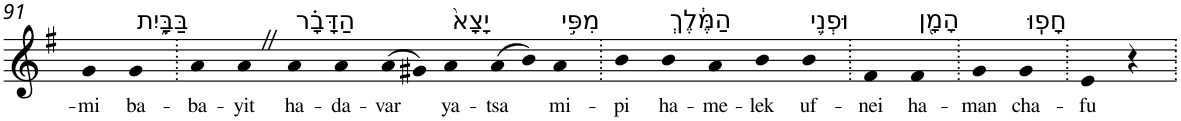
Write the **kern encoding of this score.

**kern	**text
*part1	*part1
*staff1	*staff1
*I"Piano	*
*I'Pno	*
!!LO:PB:g=z
*clefG2	*
*k[f#]	*
*G:	*
=91	=91
!	!LO:LY:b
4g	-mi
!LO:TX:a:t=בַּבָּ֑יִת	!
!	!LO:LY:b
4g	ba-
=92.	=92.
!	!LO:LY:b
4a	-ba-
!	!LO:LY:b
4aZ	-yit
!LO:TX:a:t=הַדָּבָ֗ר	!
!	!LO:LY:b
4a	ha-
!	!LO:LY:b
4a	-da-
!	!LO:LY:b
(>8a	-var
8g#X)	.
!LO:TX:a:t=יָצָא֙	!
!	!LO:LY:b
4a	ya-
!	!LO:LY:b
(>8a	-tsa
8b)	.
!LO:TX:a:t=מִפִּ֣י	!
!	!LO:LY:b
4a	mi-
=93.	=93.
!	!LO:LY:b
4b	-pi
!LO:TX:a:t=הַמֶּ֔לֶךְ	!
!	!LO:LY:b
4b	ha-
!	!LO:LY:b
4a	-me-
!	!LO:LY:b
4b	-lek
!LO:TX:a:t=וּפְנֵ֥י	!
!	!LO:LY:b
4b	uf-
=94.	=94.
!	!LO:LY:b
4f#	-nei
!LO:TX:a:t=הָמָ֖ן	!
!	!LO:LY:b
4f#	ha-
=95.	=95.
!	!LO:LY:b
4g	-man
!LO:TX:a:t=חָפֽוּ	!
!	!LO:LY:b
4g	cha-
=96.	=96.
!	!LO:LY:b
4e	-fu
4r	.
=.	=.
*-	*-
